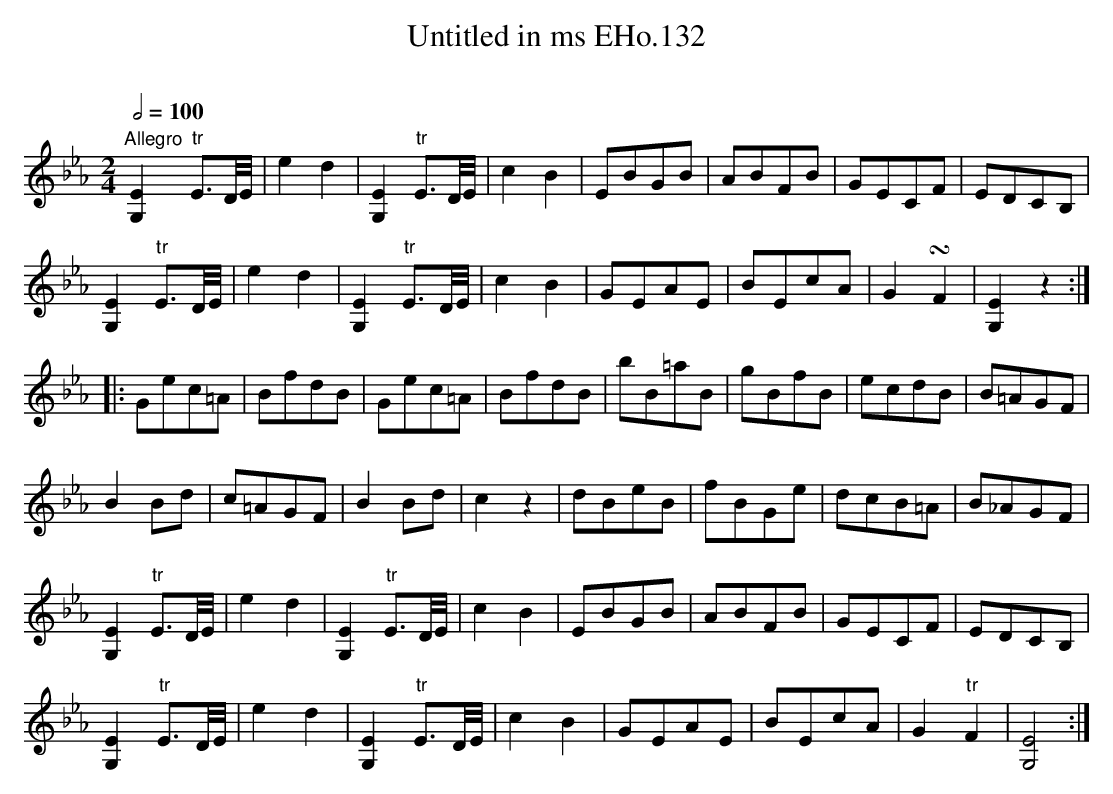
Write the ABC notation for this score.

X:1
T:Untitled in ms EHo.132
M:2/4
L:1/8
Q:1/2=100
O:
K:Eb
"^Allegro">[E2G,2]"tr"E3/2D//E// | e2d2 | [E2G,2]"tr"E3/2D//E// | c2B2 |\
EBGB | ABFB |GECF | EDCB, |
[E2G,2]"tr"E3/2D//E// | e2d2 | [E2G,2]"tr"E3/2D//E// | c2B2 | \
GEAE | BEcA | G2!turn!F2 |[E2G,2]z2 :|
|: Gec=A | BfdB | Gec=A | BfdB | bB=aB | gBfB | ecdB | B=AGF |
B2Bd | c=AGF | B2Bd | c2z2 | dBeB | fBGe | dcB=A | B_AGF |
[E2G,2]"tr"E3/2D//E// | e2d2 | [E2G,2]"tr"E3/2D//E// | c2B2 |\
EBGB | ABFB | GECF |EDCB, |
[E2G,2]"tr"E3/2D//E// | e2d2 | [E2G,2]"tr"E3/2D//E// | c2B2 | \
GEAE | BEcA | G2"tr"F2 | [G,4E4] :|
